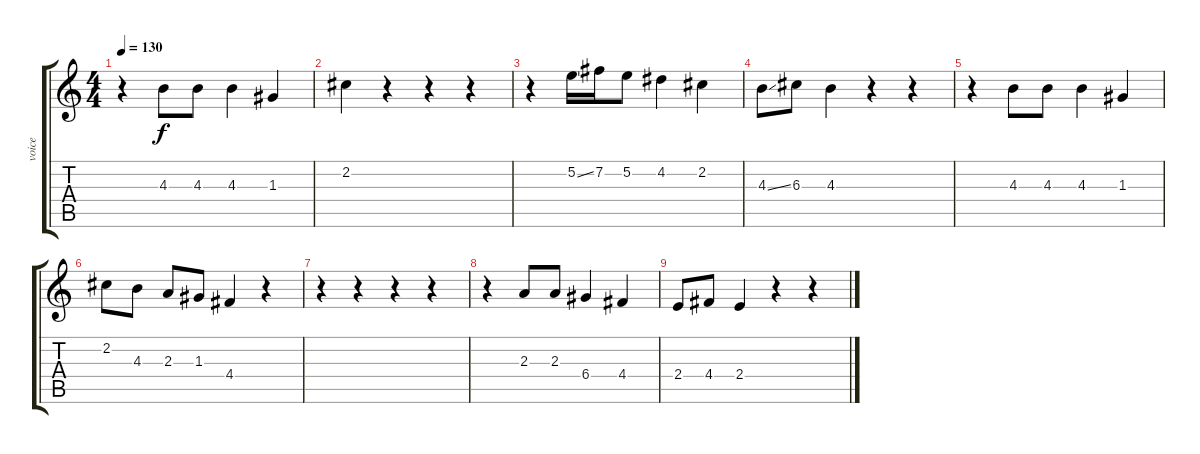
\track ("voice" "voice") {instrument acousticguitarnylon}
\staff {score tabs}
\tuning (E4 B3 G3 D3 A2 E2) {hide}
\ts (4 4)
\tempo 130
\clef g2
\ks c
r.4{dy f} 4.3.8 4.3.8 4.3.4 1.3.4 |
2.2.4 r.4 r.4 r.4 |
r.4 5.2{ss}.16 7.2.16 5.2.8 4.2.4 2.2.4 |
4.3{ss}.8 6.3.8 4.3.4 r.4 r.4 |
r.4 4.3.8 4.3.8 4.3.4 1.3.4 |
2.2.8 4.3.8 2.3.8 1.3.8 4.4.4 r.4 |
r.4 r.4 r.4 r.4 |
r.4 2.3.8 2.3.8 6.4.4 4.4.4 |
2.4.8 4.4.8 2.4.4 r.4 r.4
